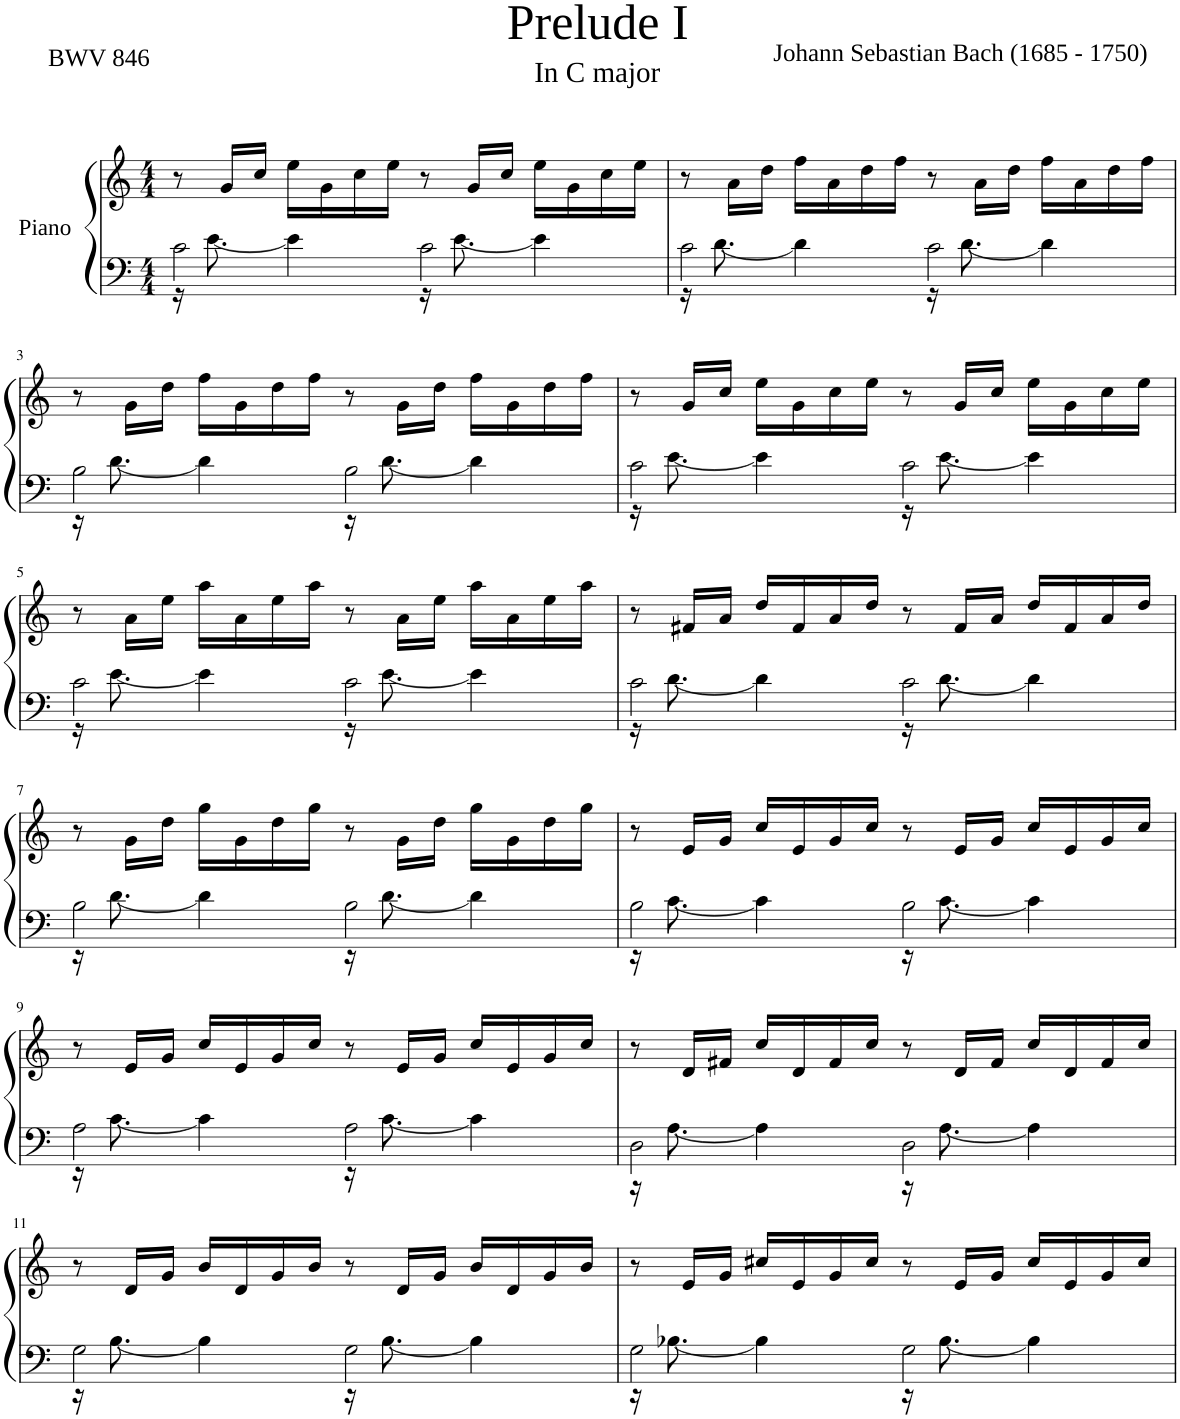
**kern	**kern
*part1	*part1
*staff2	*staff1
*I"Piano	*
*I'Pno	*
*clefF4	*clefG2
*k[]	*k[]
*M4/4	*M4/4
=1	=1
*^	*
2c\	16r	8r
.	[8.e\	.
.	.	16g/LL
.	.	16cc/JJ
.	4e\]	16ee\LL
.	.	16g\
.	.	16cc\
.	.	16ee\JJ
2c\	16r	8r
.	[8.e\	.
.	.	16g/LL
.	.	16cc/JJ
.	4e\]	16ee\LL
.	.	16g\
.	.	16cc\
.	.	16ee\JJ
=2	=2	=2
2c\	16r	8r
.	[8.d\	.
.	.	16a\LL
.	.	16dd\JJ
.	4d\]	16ff\LL
.	.	16a\
.	.	16dd\
.	.	16ff\JJ
2c\	16r	8r
.	[8.d\	.
.	.	16a\LL
.	.	16dd\JJ
.	4d\]	16ff\LL
.	.	16a\
.	.	16dd\
.	.	16ff\JJ
!!LO:LB:g=z
=3	=3	=3
2B\	16r	8r
.	[8.d\	.
.	.	16g\LL
.	.	16dd\JJ
.	4d\]	16ff\LL
.	.	16g\
.	.	16dd\
.	.	16ff\JJ
2B\	16r	8r
.	[8.d\	.
.	.	16g\LL
.	.	16dd\JJ
.	4d\]	16ff\LL
.	.	16g\
.	.	16dd\
.	.	16ff\JJ
=4	=4	=4
2c\	16r	8r
.	[8.e\	.
.	.	16g/LL
.	.	16cc/JJ
.	4e\]	16ee\LL
.	.	16g\
.	.	16cc\
.	.	16ee\JJ
2c\	16r	8r
.	[8.e\	.
.	.	16g/LL
.	.	16cc/JJ
.	4e\]	16ee\LL
.	.	16g\
.	.	16cc\
.	.	16ee\JJ
!!LO:LB:g=z
=5	=5	=5
2c\	16r	8r
.	[8.e\	.
.	.	16a\LL
.	.	16ee\JJ
.	4e\]	16aa\LL
.	.	16a\
.	.	16ee\
.	.	16aa\JJ
2c\	16r	8r
.	[8.e\	.
.	.	16a\LL
.	.	16ee\JJ
.	4e\]	16aa\LL
.	.	16a\
.	.	16ee\
.	.	16aa\JJ
=6	=6	=6
2c\	16r	8r
.	[8.d\	.
.	.	16f#X/LL
.	.	16a/JJ
.	4d\]	16dd/LL
.	.	16f#/
.	.	16a/
.	.	16dd/JJ
2c\	16r	8r
.	[8.d\	.
.	.	16f#/LL
.	.	16a/JJ
.	4d\]	16dd/LL
.	.	16f#/
.	.	16a/
.	.	16dd/JJ
!!LO:LB:g=z
=7	=7	=7
2B\	16r	8r
.	[8.d\	.
.	.	16g\LL
.	.	16dd\JJ
.	4d\]	16gg\LL
.	.	16g\
.	.	16dd\
.	.	16gg\JJ
2B\	16r	8r
.	[8.d\	.
.	.	16g\LL
.	.	16dd\JJ
.	4d\]	16gg\LL
.	.	16g\
.	.	16dd\
.	.	16gg\JJ
=8	=8	=8
2B\	16r	8r
.	[8.c\	.
.	.	16e/LL
.	.	16g/JJ
.	4c\]	16cc/LL
.	.	16e/
.	.	16g/
.	.	16cc/JJ
2B\	16r	8r
.	[8.c\	.
.	.	16e/LL
.	.	16g/JJ
.	4c\]	16cc/LL
.	.	16e/
.	.	16g/
.	.	16cc/JJ
!!LO:LB:g=z
=9	=9	=9
2A\	16r	8r
.	[8.c\	.
.	.	16e/LL
.	.	16g/JJ
.	4c\]	16cc/LL
.	.	16e/
.	.	16g/
.	.	16cc/JJ
2A\	16r	8r
.	[8.c\	.
.	.	16e/LL
.	.	16g/JJ
.	4c\]	16cc/LL
.	.	16e/
.	.	16g/
.	.	16cc/JJ
=10	=10	=10
2D\	16r	8r
.	[8.A\	.
.	.	16d/LL
.	.	16f#X/JJ
.	4A\]	16cc/LL
.	.	16d/
.	.	16f#/
.	.	16cc/JJ
2D\	16r	8r
.	[8.A\	.
.	.	16d/LL
.	.	16f#/JJ
.	4A\]	16cc/LL
.	.	16d/
.	.	16f#/
.	.	16cc/JJ
!!LO:LB:g=z
=11	=11	=11
2G\	16r	8r
.	[8.B\	.
.	.	16d/LL
.	.	16g/JJ
.	4B\]	16b/LL
.	.	16d/
.	.	16g/
.	.	16b/JJ
2G\	16r	8r
.	[8.B\	.
.	.	16d/LL
.	.	16g/JJ
.	4B\]	16b/LL
.	.	16d/
.	.	16g/
.	.	16b/JJ
=12	=12	=12
2G\	16r	8r
.	[8.B-X\	.
.	.	16e/LL
.	.	16g/JJ
.	4B-\]	16cc#X/LL
.	.	16e/
.	.	16g/
.	.	16cc#/JJ
2G\	16r	8r
.	[8.B-\	.
.	.	16e/LL
.	.	16g/JJ
.	4B-\]	16cc#/LL
.	.	16e/
.	.	16g/
.	.	16cc#/JJ
*v	*v	*
=	=
*-	*-
